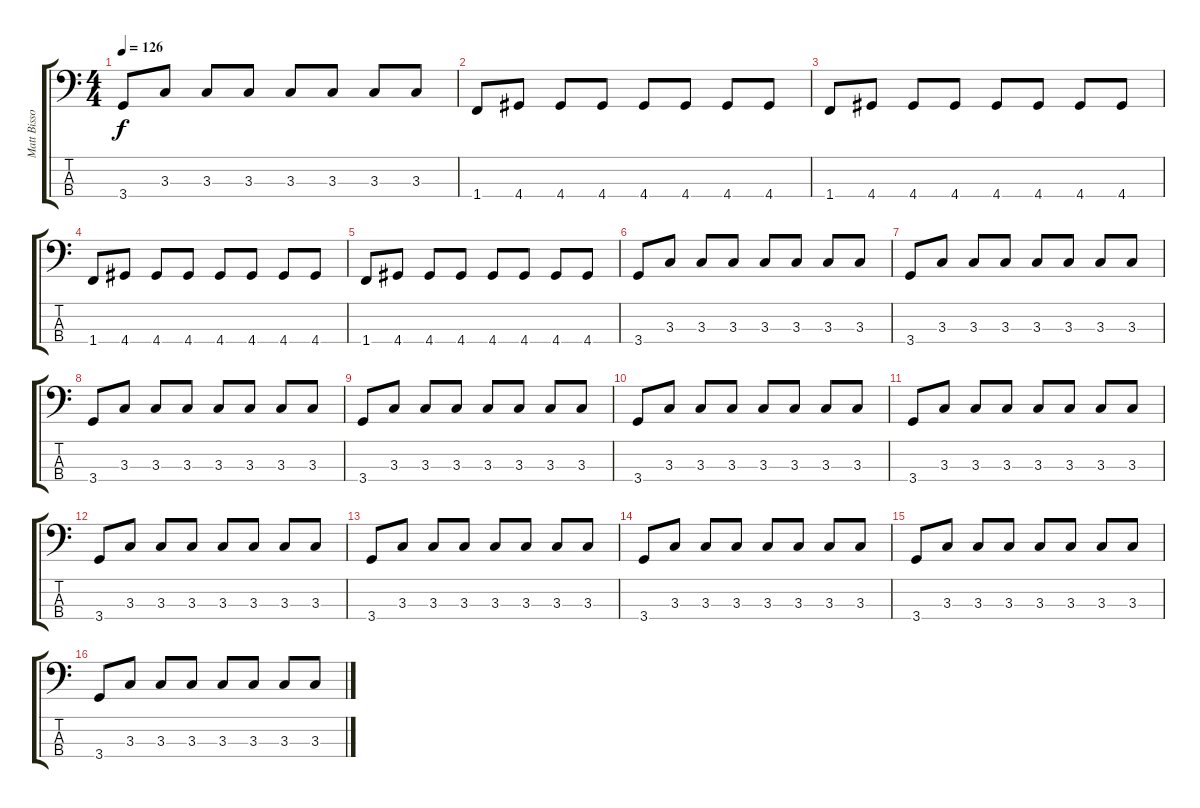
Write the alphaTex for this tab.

\track ("Matt Bissonette - bass" "Matt Bisso") {instrument electricbassfinger}
\staff {score tabs}
\tuning (G2 D2 A1 E1) {hide}
\ts (4 4)
\tempo 126
\clef f4
\ks c
3.4.8{dy f} 3.3.8 3.3.8 3.3.8 3.3.8 3.3.8 3.3.8 3.3.8 |
1.4.8 4.4.8 4.4.8 4.4.8 4.4.8 4.4.8 4.4.8 4.4.8 |
1.4.8 4.4.8 4.4.8 4.4.8 4.4.8 4.4.8 4.4.8 4.4.8 |
1.4.8 4.4.8 4.4.8 4.4.8 4.4.8 4.4.8 4.4.8 4.4.8 |
1.4.8 4.4.8 4.4.8 4.4.8 4.4.8 4.4.8 4.4.8 4.4.8 |
3.4.8 3.3.8 3.3.8 3.3.8 3.3.8 3.3.8 3.3.8 3.3.8 |
3.4.8 3.3.8 3.3.8 3.3.8 3.3.8 3.3.8 3.3.8 3.3.8 |
3.4.8 3.3.8 3.3.8 3.3.8 3.3.8 3.3.8 3.3.8 3.3.8 |
3.4.8 3.3.8 3.3.8 3.3.8 3.3.8 3.3.8 3.3.8 3.3.8 |
3.4.8 3.3.8 3.3.8 3.3.8 3.3.8 3.3.8 3.3.8 3.3.8 |
3.4.8 3.3.8 3.3.8 3.3.8 3.3.8 3.3.8 3.3.8 3.3.8 |
3.4.8 3.3.8 3.3.8 3.3.8 3.3.8 3.3.8 3.3.8 3.3.8 |
3.4.8 3.3.8 3.3.8 3.3.8 3.3.8 3.3.8 3.3.8 3.3.8 |
3.4.8 3.3.8 3.3.8 3.3.8 3.3.8 3.3.8 3.3.8 3.3.8 |
3.4.8 3.3.8 3.3.8 3.3.8 3.3.8 3.3.8 3.3.8 3.3.8 |
3.4.8 3.3.8 3.3.8 3.3.8 3.3.8 3.3.8 3.3.8 3.3.8
